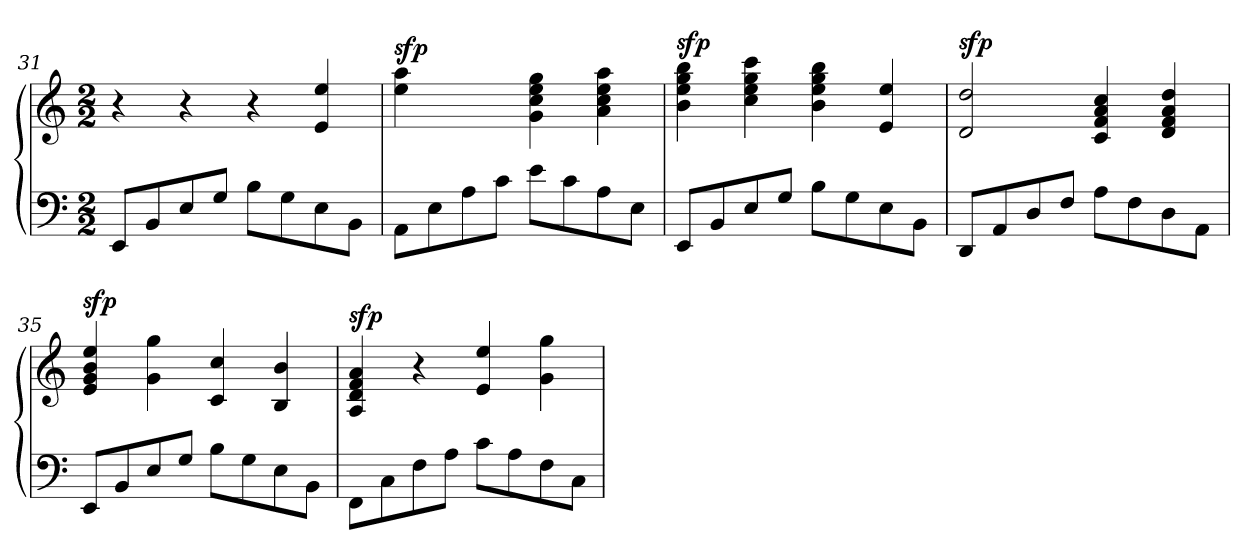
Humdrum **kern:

**kern	**kern	**dynam
*part1	*part1	*part1
*staff2	*staff1	*staff1/2
*clefF4	*clefG2	*
*k[]	*k[]	*
*M2/2	*M2/2	*
=31	=31	=31
8EE/L	4r	.
8BB/	.	.
8E/	4r	.
8G/J	.	.
8B\L	4r	.
8G\	.	.
8E\	4e/ 4ee/	.
8BB\J	.	.
!!LO:PB:g=z
=32	=32	=32
!	!	!LO:DY:a
8AA\L	4ee\ 4aa\	sfp
8E\	.	.
8A\	4ryy	.
8c\J	.	.
8e\L	4g\ 4cc\ 4ee\ 4gg\	.
8c\	.	.
8A\	4a\ 4cc\ 4ee\ 4aa\	.
8E\J	.	.
=33	=33	=33
!	!	!LO:DY:a
8EE/L	4b\ 4ee\ 4gg\ 4bb\	sfp
8BB/	.	.
8E/	4cc\ 4ee\ 4gg\ 4ccc\	.
8G/J	.	.
8B\L	4b\ 4ee\ 4gg\ 4bb\	.
8G\	.	.
8E\	4e/ 4ee/	.
8BB\J	.	.
=34	=34	=34
!	!	!LO:DY:a
8DD/L	2d/ 2dd/	sfp
8AA/	.	.
8D/	.	.
8F/J	.	.
8A\L	4c/ 4f/ 4a/ 4cc/	.
8F\	.	.
8D\	4d/ 4f/ 4a/ 4dd/	.
8AA\J	.	.
=35	=35	=35
!	!	!LO:DY:a
8EE/L	4e/ 4g/ 4b/ 4ee/	sfp
8BB/	.	.
8E/	4g\ 4gg\	.
8G/J	.	.
8B\L	4c/ 4cc/	.
8G\	.	.
8E\	4B/ 4b/	.
8BB\J	.	.
=36	=36	=36
!	!	!LO:DY:a
8FF\L	4A/ 4d/ 4f/ 4a/	sfp
8C\	.	.
8F\	4r	.
8A\J	.	.
8c\L	4e/ 4ee/	.
8A\	.	.
8F\	4g\ 4gg\	.
8C\J	.	.
=	=	=
*-	*-	*-
